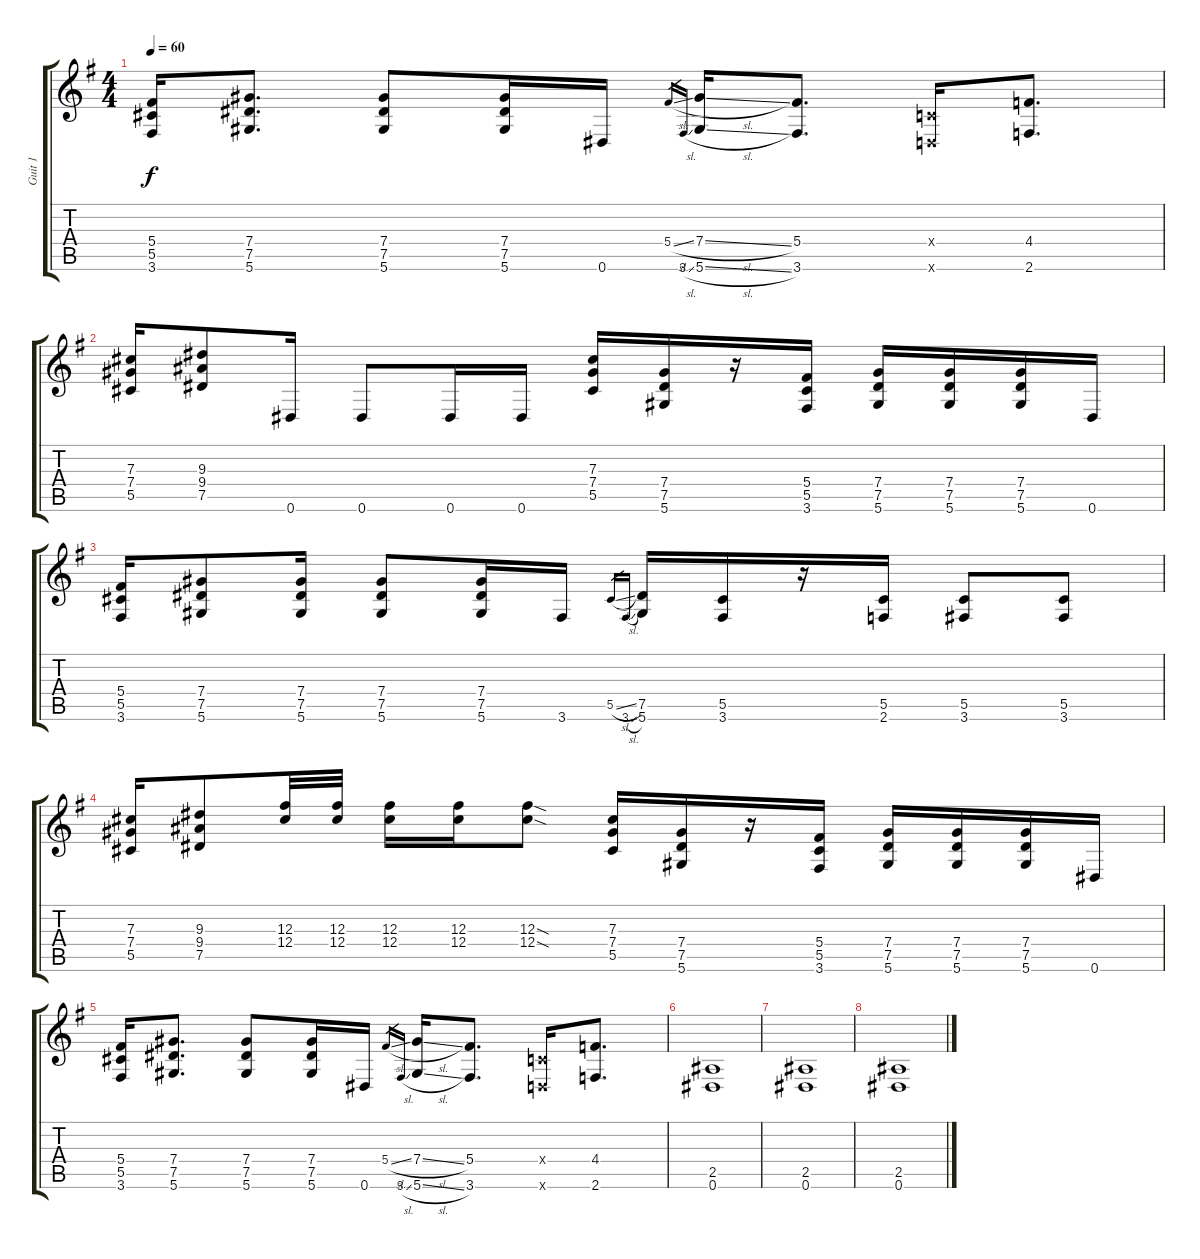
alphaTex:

\track ("Guit 1" "Guit 1") {instrument overdrivenguitar}
\staff {score tabs}
\tuning (Eb4 Bb3 Gb3 Db3 Ab2 Eb2) {hide}
\ts (4 4)
\tempo 60
\clef g2
\ks g
(5.4 5.5 3.6).16{dy f} (7.4 7.5 5.6).8{d} (7.4 7.5 5.6).8 (7.4 7.5 5.6).16 0.6.16 5.4{sl}.16{gr} 3.6{sl}.16{gr} (7.4{sl} 5.6{sl}).16 (5.4 3.6).8{d} (-1.4{x} -1.6{x}).16 (4.4 2.6).8{d} |
(7.3 7.4 5.5).16 (9.3 9.4 7.5).8 0.6.16 0.6.8 0.6.16 0.6.16 (7.3 7.4 5.5).16 (7.4 7.5 5.6).16 r.16 (5.4 5.5 3.6).16 (7.4 7.5 5.6).16 (7.4 7.5 5.6).16 (7.4 7.5 5.6).16 0.6.16 |
(5.4 5.5 3.6).16 (7.4 7.5 5.6).8 (7.4 7.5 5.6).16 (7.4 7.5 5.6).8 (7.4 7.5 5.6).16 3.6.16 5.5{sl}.16{gr} 3.6{sl}.16{gr} (7.5 5.6).16 (5.5 3.6).16 r.16 (5.5 2.6).16 (5.5 3.6).8 (5.5 3.6).8 |
(7.3 7.4 5.5).16 (9.3 9.4 7.5).8 (12.3 12.4).32 (12.3 12.4).32 (12.3 12.4).16 (12.3 12.4).16 (12.3{sod} 12.4{sod}).8 (7.3 7.4 5.5).16 (7.4 7.5 5.6).16 r.16 (5.4 5.5 3.6).16 (7.4 7.5 5.6).16 (7.4 7.5 5.6).16 (7.4 7.5 5.6).16 0.6.16 |
(5.4 5.5 3.6).16 (7.4 7.5 5.6).8{d} (7.4 7.5 5.6).8 (7.4 7.5 5.6).16 0.6.16 5.4{sl}.16{gr} 3.6{sl}.16{gr} (7.4{sl} 5.6{sl}).16 (5.4 3.6).8{d} (-1.4{x} -1.6{x}).16 (4.4 2.6).8{d} |
(2.5 0.6).1 |
(2.5 0.6).1 |
(2.5 0.6).1
